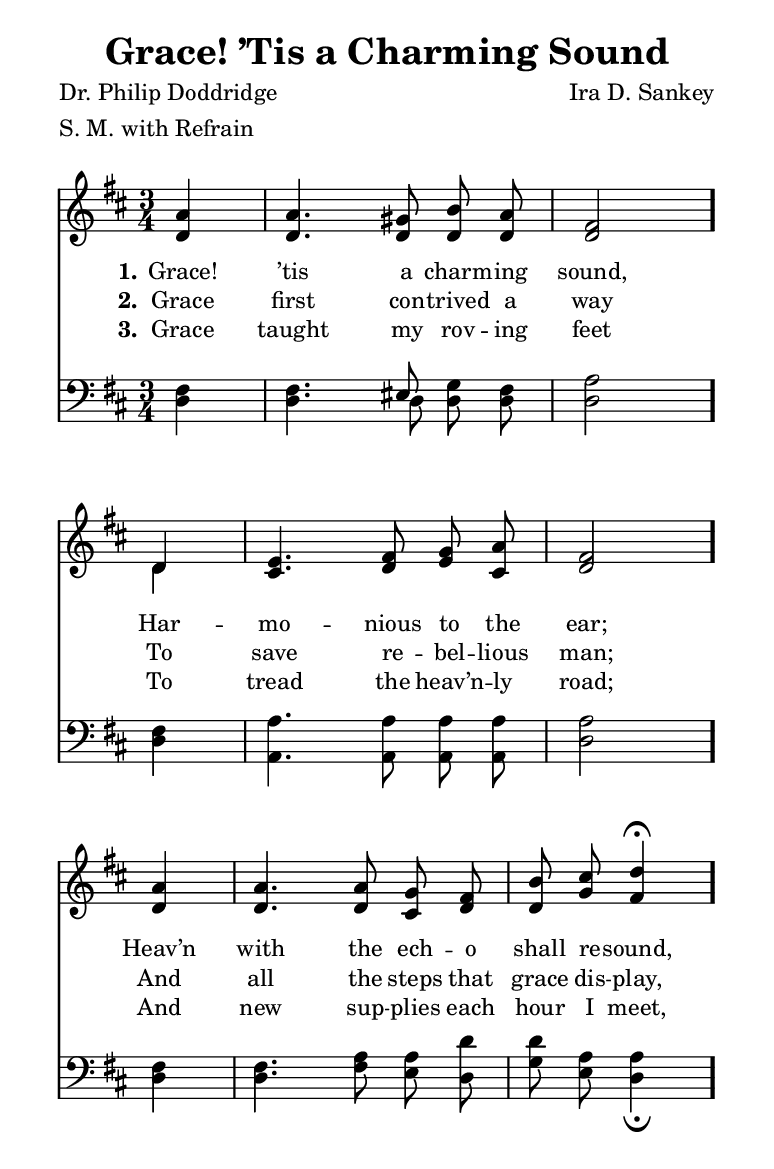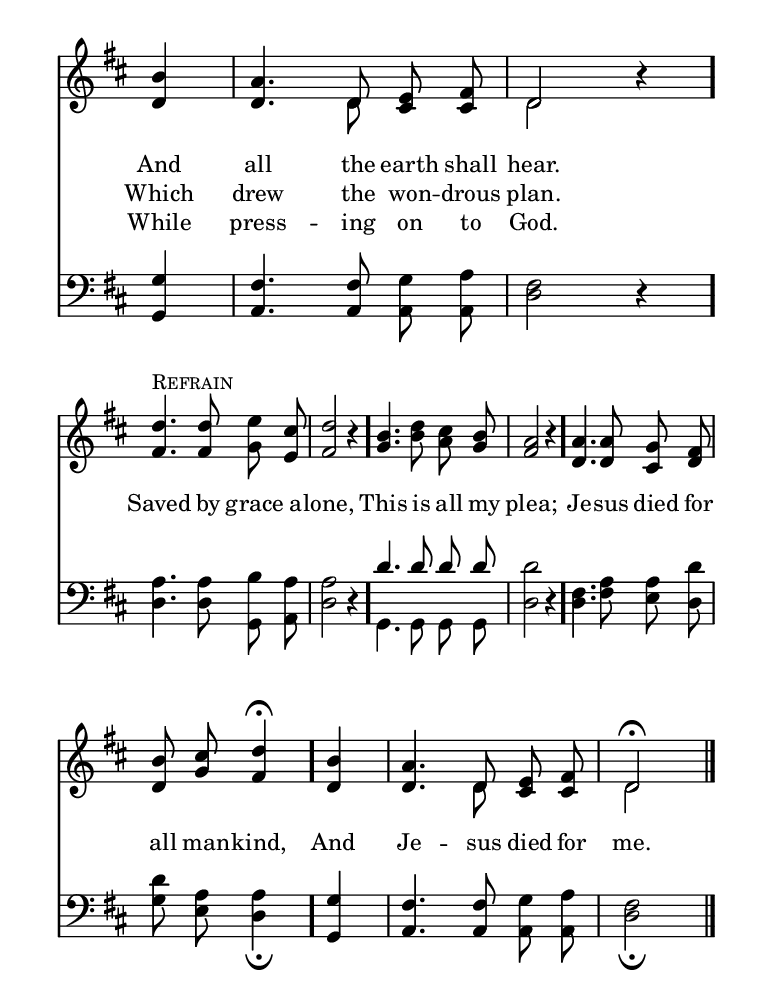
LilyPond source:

\include "common/global.ily"
\paper {
  \include "common/paper.ily"
  ragged-last-bottom = ##t
}

\header{
  hymnnumber = "13"
  title = "Grace! ’Tis a Charming Sound"
  tunename = ""
  meter = "S. M. with Refrain"
  poet = "Dr. Philip Doddridge"
  composer = "Ira D. Sankey"
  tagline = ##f
}

phraseA = { c4. c8 c8 c8 | c2 }
% for fermata in MIDI
ta = { \tempo 4=80 }
tb = { \tempo 4=40 }

patternA = { \ta c4           | c4. c8 c8 c8 | c2     } % Line 1, 2
patternB = { \ta c4. c8 c8 c8 | c8 c8 \tb c4          } % Refrain line 3
patternC = { \ta c4           | \patternB             } % Line 3
patternD = { \ta c4. c8 c8 c8 | c2 c4                 } % Refrain line 1, 2
patternE = { \ta c4           | \patternD             } % Line 4
patternF = { \ta c4           | c4. c8 c8 c8 | \tb c2 } % Refrain line 4

global = {
  \include "common/overrides.ily"
  \override Staff.TimeSignature.style = #'numbered
  \time 3/4
  \override Score.MetronomeMark.transparent = ##t % hide all fermata changes too
  \ta
  \key d \major
  \partial 4
  \autoBeamOff
}

notesSoprano = {
\global
\relative c'' {

  \changePitch \patternA { a | a gis b a  | fis     }
  \changePitch \patternA { d | e fis g a  | fis     }
  \changePitch \patternC { a | a a g fis  | b cis d\fermata }
  \changePitch \patternE { b | a d, e fis | d r     }

  << s^\markup { \small \caps "Refrain" }
  \changePitch \patternD {     d' d e cis | d r       } >>
  \changePitch \patternD {     b d cis b  | a r       }
  \changePitch \patternB {     a a g fis  | b cis d\fermata   }
  \changePitch \patternF { b | a d, e fis | d\fermata         }

  \bar "|."

}
}

notesAlto = {
\global
\relative e' {

  \changePitch \patternA { d | d d d d     | d       }
  \changePitch \patternA { d | cis d e cis | d       }
  \changePitch \patternC { d | d d cis d   | d g fis }
  \changePitch \patternE { d | d d cis cis | d r     }

  \changePitch \patternD {     fis fis g e | fis r   }
  \changePitch \patternD {     g b a g     | fis r   }
  \changePitch \patternB {     d d cis d   | d g fis }
  \changePitch \patternF { d | d d cis cis | d       }

}
}

notesTenor = {
\global
\relative a {

  \changePitch \patternA { fis | fis eis g fis | a     }
  \changePitch \patternA { fis | a a a a       | a     }
  \changePitch \patternC { fis | fis a a d     | d a a }
  \changePitch \patternE { g   | fis fis g a   | fis r }

  \changePitch \patternD {     a a b a     | a r   }
  \changePitch \patternD {     d d d d     | d r   }
  \changePitch \patternB {     fis, a a d  | d a a }
  \changePitch \patternF { g | fis fis g a | fis   }

}
}

notesBass = {
\global
\relative f {

  \changePitch \patternA { d  | d d d d   | d     }
  \changePitch \patternA { d  | a a a a   | d     }
  \changePitch \patternC { d  | d fis e d | g e d_\fermata }
  \changePitch \patternE { g, | a a a a   | d r   }

  \changePitch \patternD {      d d g, a  | d r   }
  \changePitch \patternD {      g, g g g  | d' r  }
  \changePitch \patternB {      d fis e d | g e d_\fermata }
  \changePitch \patternF { g, | a a a a   | d_\fermata     }

}
}

Refrain = \lyricmode {

Saved by grace a -- lone, \bar "."
This is all my plea; \bar "."
Je -- sus died for all man -- kind, \bar "."
And Je -- sus died for me. \bar "."

}

wordsA = \lyricmode {
\set stanza = "1."

Grace! ’tis a charm -- ing sound, \bar "."
Har -- mo -- nious to the ear; \bar "." \break
Heav’n with the ech -- o shall re -- sound, \bar "."
And all the earth shall hear. \bar "." \break

}

wordsB = \lyricmode {
\set stanza = "2."

Grace first con -- trived a way
To save re -- bel -- lious man;
And all the steps that grace dis -- play,
Which drew the won -- drous plan.

\Refrain

}

wordsC = \lyricmode {
\set stanza = "3."

Grace taught my rov -- ing feet
To tread the heav’n -- ly road;
And new sup -- plies each hour I meet,
While press -- ing on to God.

}


\score {
  \context ChoirStaff <<
    \context Staff = upper <<
      \set Staff.autoBeaming = ##f
      \set ChoirStaff.systemStartDelimiter = #'SystemStartBar
      \set ChoirStaff.printPartCombineTexts = ##f
      \partcombine #'(2 . 9) \notesSoprano \notesAlto
      \context NullVoice = sopranos { \voiceOne << \notesSoprano >> }
      \context NullVoice = altos { \voiceTwo << \notesAlto >> }
      \context Lyrics = one   \lyricsto sopranos \wordsA
      \context Lyrics = two   \lyricsto sopranos \wordsB
      \context Lyrics = three \lyricsto sopranos \wordsC
      %\context Lyrics = four  \lyricsto sopranos \wordsD
      %\context Lyrics = five  \lyricsto sopranos \wordsE
    >>
    \context Staff = men <<
      \set Staff.autoBeaming = ##f
      \clef bass
      \set ChoirStaff.printPartCombineTexts = ##f
      \partcombine #'(2 . 9) \notesTenor \notesBass
      \context NullVoice = tenors { \voiceOne << \notesTenor >> }
      \context NullVoice = basses { \voiceTwo << \notesBass >> }
    >>
  >>
  \layout {
    \include "common/layout.ily"
  }
  \midi{
    \include "common/midi.ily"
  }
}

\version "2.19.49"  % necessary for upgrading to future LilyPond versions.

% vi:set et ts=2 sw=2 ai nocindent syntax=lilypond:
